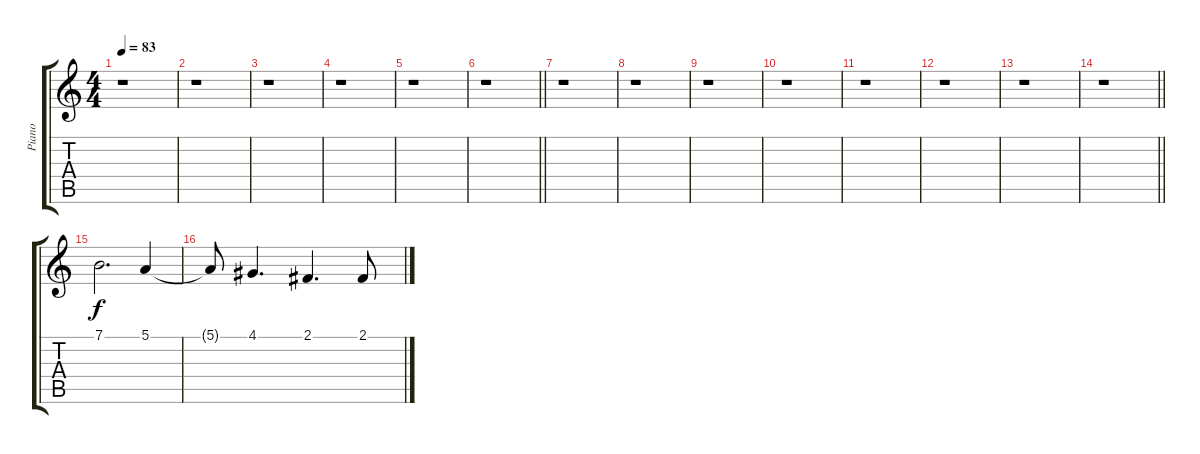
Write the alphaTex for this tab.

\track ("Piano" "Piano") {mute instrument acousticgrandpiano}
\staff {score tabs}
\tuning (E4 B3 G3 D3 A2 E2) {hide}
\ts (4 4)
\tempo 83
\clef g2
\ks c
r.1{dy f} |
r.1 |
r.1 |
r.1 |
r.1 |
\barLineRight lightlight
r.1 |
r.1 |
r.1 |
r.1 |
r.1 |
r.1 |
r.1 |
r.1 |
\barLineRight lightlight
r.1 |
7.1.2{d volume 8} 5.1.4 |
5.1{t}.8 4.1.4{d} 2.1.4{d} 2.1.8
